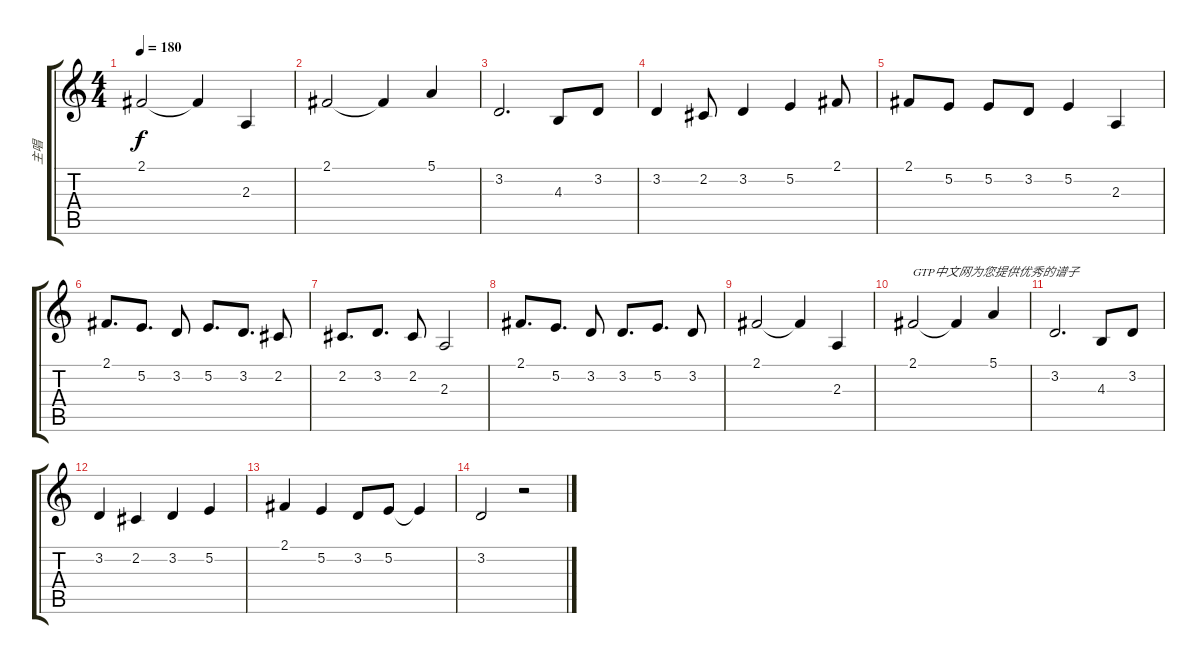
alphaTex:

\track ("主唱" "主唱") {instrument brightacousticpiano}
\staff {score tabs}
\tuning (E4 B3 G3 D3 A2 E2) {hide}
\ts (4 4)
\tempo 180
\clef g2
\ks c
2.1.2{dy f} 2.1{t}.4 2.3.4 |
2.1.2 2.1{t}.4 5.1.4 |
3.2.2{d} 4.3.8 3.2.8 |
3.2.4 2.2.8 3.2.4 5.2.4 2.1.8 |
2.1.8 5.2.8 5.2.8 3.2.8 5.2.4 2.3.4 |
2.1.8{d} 5.2.8{d} 3.2.8 5.2.8{d} 3.2.8{d} 2.2.8 |
2.2.8{d} 3.2.8{d} 2.2.8 2.3.2 |
2.1.8{d} 5.2.8{d} 3.2.8 3.2.8{d} 5.2.8{d} 3.2.8 |
2.1.2 2.1{t}.4 2.3.4 |
2.1.2{txt "GTP中文网为您提供优秀的谱子"} 2.1{t}.4 5.1.4 |
3.2.2{d} 4.3.8 3.2.8 |
3.2.4 2.2.4 3.2.4 5.2.4 |
2.1.4 5.2.4 3.2.8 5.2.8 5.2{t}.4 |
3.2.2 r.2
